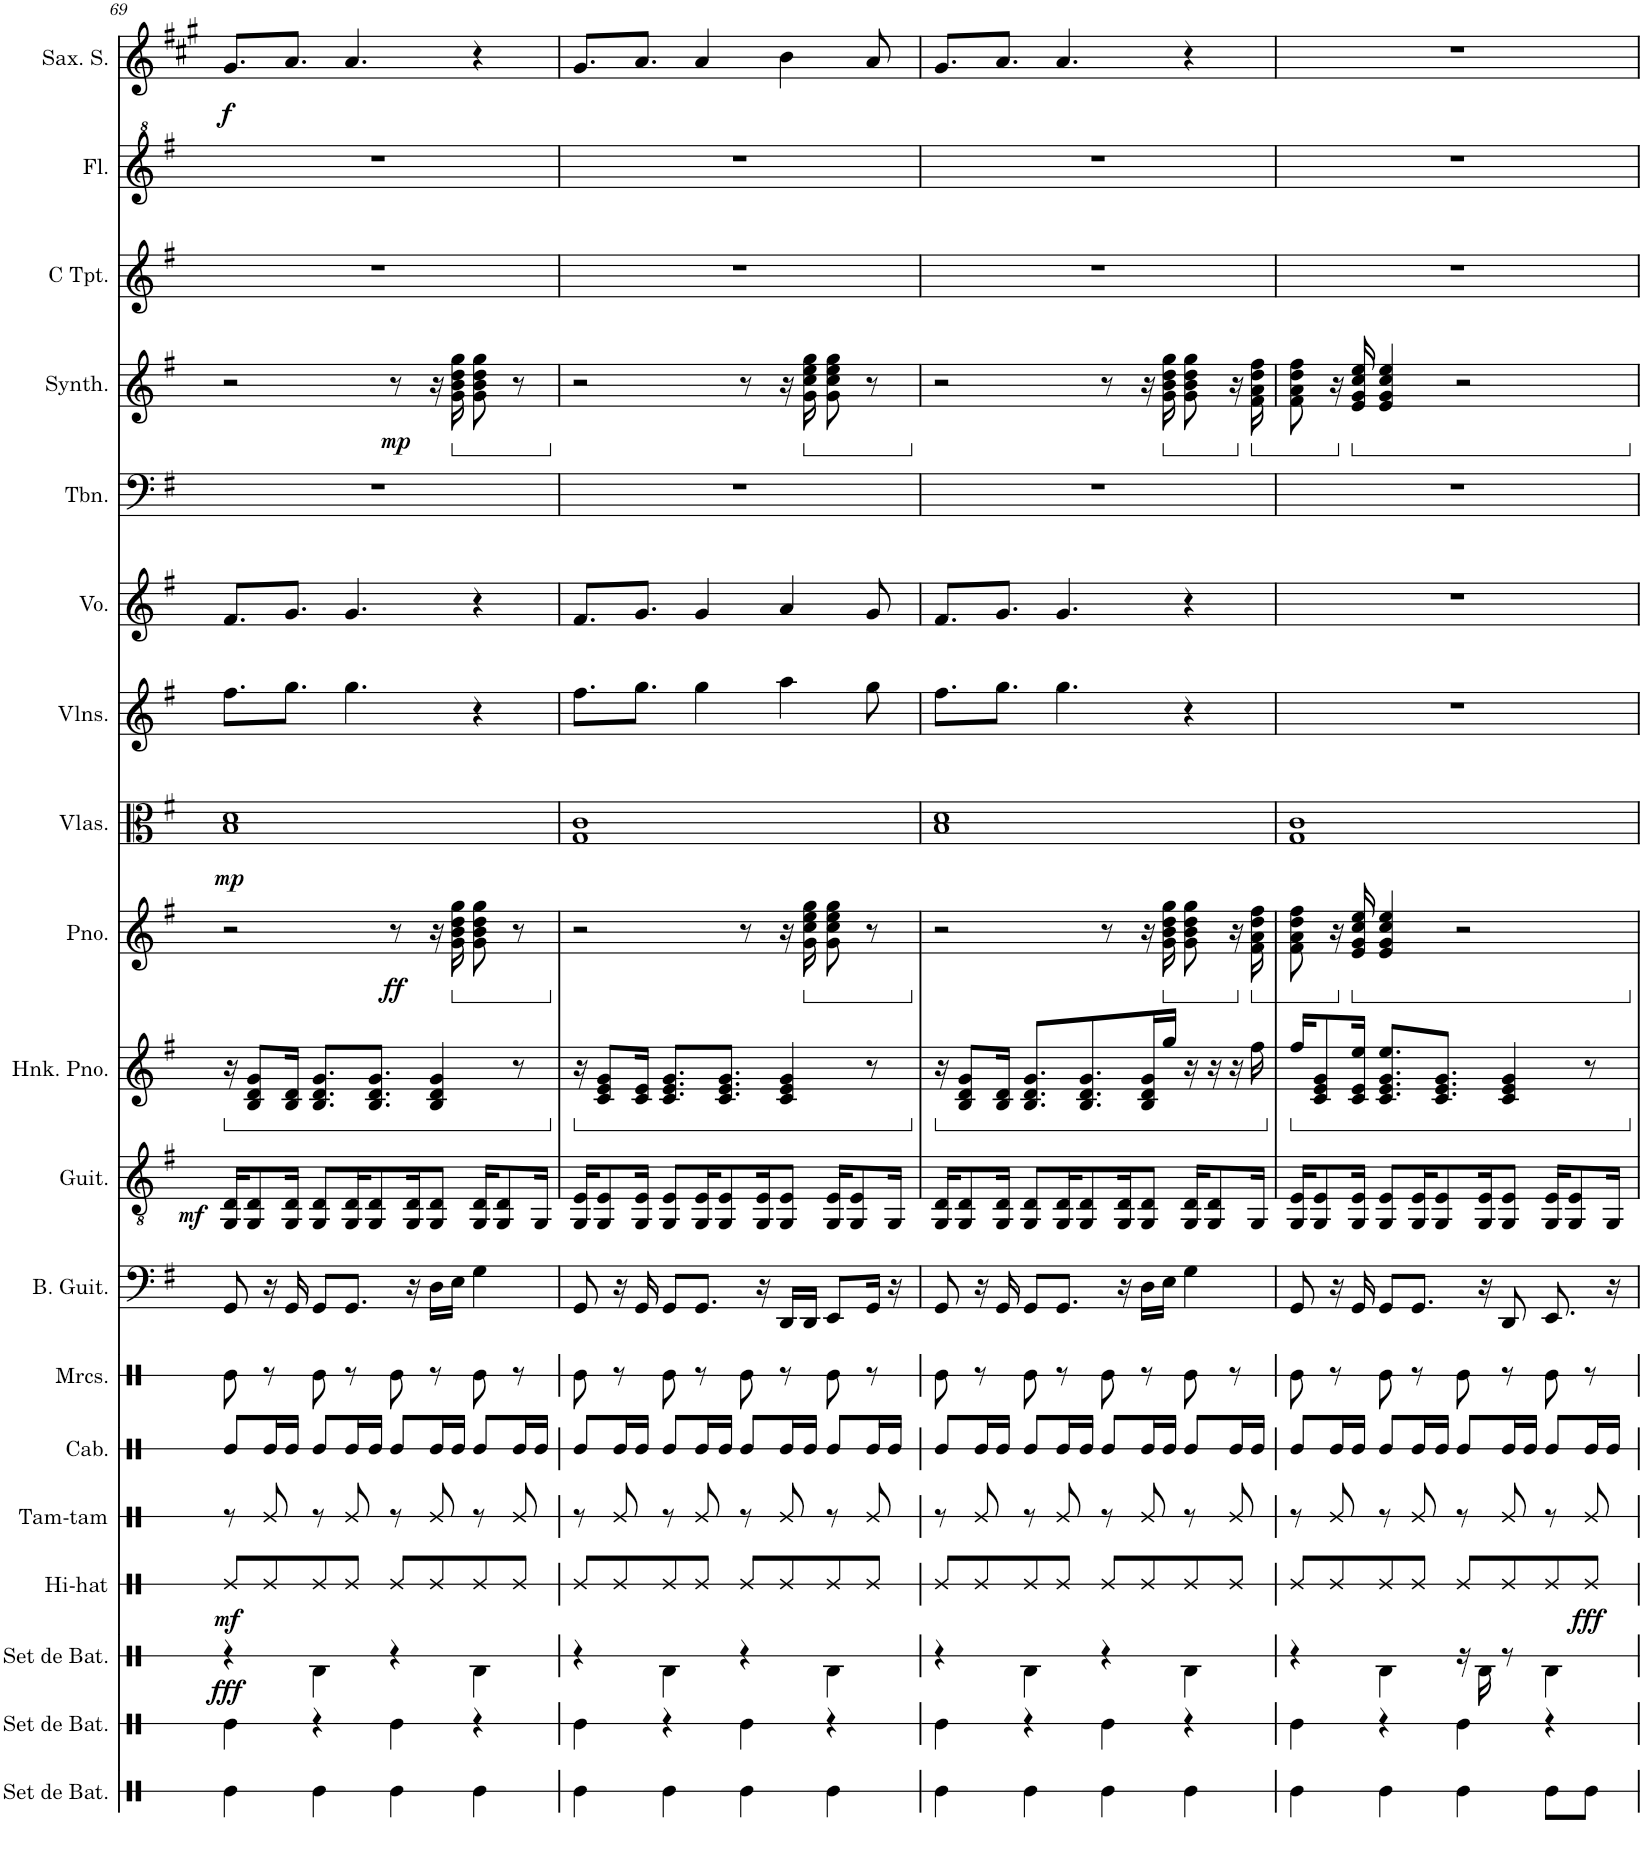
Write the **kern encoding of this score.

**kern	**kern	**kern	**dynam	**kern	**dynam	**kern	**kern	**kern	**kern	**kern	**dynam	**kern	**kern	**dynam	**kern	**dynam	**kern	**kern	**kern	**kern	**dynam	**kern	**kern	**kern	**dynam
*part19	*part18	*part17	*part17	*part16	*part16	*part15	*part14	*part13	*part12	*part11	*part11	*part10	*part9	*part9	*part8	*part8	*part7	*part6	*part5	*part4	*part4	*part3	*part2	*part1	*part1
*staff19	*staff18	*staff17	*staff17	*staff16	*staff16	*staff15	*staff14	*staff13	*staff12	*staff11	*staff11	*staff10	*staff9	*staff9	*staff8	*staff8	*staff7	*staff6	*staff5	*staff4	*staff4	*staff3	*staff2	*staff1	*staff1
*I"Set de batterie	*I"Set de batterie	*I"Set de batterie	*	*I"Hi-hat	*	*I"Tam-tam	*I"Cabasa	*I"Maracas	*I"Bass Guitar	*I"Acoustic Guitar	*	*I"Honky Tonk Piano	*I"Piano	*	*I"Violas	*	*I"Violins	*I"Voice	*I"Trombone	*I"Brightness Synthesizer	*	*I"C Trumpet	*I"Flute	*I"Saxophone Soprano	*
*I'Set de Bat.	*I'Set de Bat.	*I'Set de Bat.	*	*I'Hi-hat	*	*I'Tam-tam	*I'Cab.	*I'Mrcs.	*I'B. Guit.	*I'Guit.	*	*I'Hnk. Pno.	*I'Pno.	*	*I'Vlas.	*	*I'Vlns.	*I'Vo.	*I'Tbn.	*I'Synth.	*	*I'C Tpt.	*I'Fl.	*I'Sax. S.	*
!!LO:PB:g=z
*clefX	*clefX	*clefX	*	*clefX	*	*clefX	*clefX	*clefX	*clefF4	*clefGv2	*	*clefG2	*clefG2	*	*clefC3	*	*clefG2	*clefG2	*clefF4	*clefG2	*	*clefG2	*clefG^2	*clefG2	*
*	*	*	*	*	*	*	*	*	*Trd7c12	*	*	*	*	*	*	*	*	*	*	*	*	*	*	*Trd1c2	*
*k[]	*k[]	*k[]	*	*k[]	*	*k[]	*k[]	*k[]	*k[f#]	*k[f#]	*	*k[f#]	*k[f#]	*	*k[f#]	*	*k[f#]	*k[f#]	*k[f#]	*k[f#]	*	*k[f#]	*k[f#]	*k[f#c#g#]	*
*M4/4	*M4/4	*M4/4	*	*M4/4	*	*M4/4	*M4/4	*M4/4	*M4/4	*M4/4	*	*M4/4	*M4/4	*	*M4/4	*	*M4/4	*M4/4	*M4/4	*M4/4	*	*M4/4	*M4/4	*M4/4	*
*	*	*	*	*	*	*	*	*	*	*	*	*ped	*	*	*	*	*	*	*	*	*	*	*	*	*
=69	=69	=69	=69	=69	=69	=69	=69	=69	=69	=69	=69	=69	=69	=69	=69	=69	=69	=69	=69	=69	=69	=69	=69	=69	=69
!	!	!	!LO:DY:b	!	!LO:DY:b	!	!	!	!	!	!LO:DY:b	!	!	!	!	!LO:DY:b	!	!	!	!	!	!	!	!	!LO:DY:b
4Re\	4Re\	4r	fff	8Re/L	mf	8r	8Re/L	8Re\	8GG/	16GG/ 16D/KL	mf	16r	2r	.	1B 1d	mp	8.ff#\L	8.f#/L	1r	2r	.	1r	1r	8.g#/L	f
.	.	.	.	.	.	.	.	.	.	8GG/ 8D/	.	8B/ 8d/ 8g/L	.	.	.	.	.	.	.	.	.	.	.	.	.
.	.	.	.	8Re/	.	8Re/	16Re/L	8r	16r	.	.	.	.	.	.	.	.	.	.	.	.	.	.	.	.
.	.	.	.	.	.	.	16Re/JJ	.	16GG/	16GG/ 16D/Jk	.	16B/ 16d/Jk	.	.	.	.	8.gg\J	8.g/J	.	.	.	.	.	8.a/J	.
4Re\	4r	4RB\	.	8Re/	.	8r	8Re/L	8Re\	8GG/L	8GG/ 8D/L	.	8.B/ 8.d/ 8.g/L	.	.	.	.	.	.	.	.	.	.	.	.	.
.	.	.	.	8Re/J	.	8Re/	16Re/L	8r	8.GG/J	16GG/ 16D/K	.	.	.	.	.	.	4.gg\	4.g/	.	.	.	.	.	4.a/	.
.	.	.	.	.	.	.	16Re/JJ	.	.	8GG/ 8D/	.	8.B/ 8.d/ 8.g/J	.	.	.	.	.	.	.	.	.	.	.	.	.
!	!	!	!	!	!	!	!	!	!	!	!	!	!	!LO:DY:b	!	!	!	!	!	!	!LO:DY:b	!	!	!	!
4Re\	4Re\	4r	.	8Re/L	.	8r	8Re/L	8Re\	.	.	.	.	8r	ff	.	.	.	.	.	8r	mp	.	.	.	.
.	.	.	.	.	.	.	.	.	16r	16GG/ 16D/K	.	.	.	.	.	.	.	.	.	.	.	.	.	.	.
.	.	.	.	8Re/	.	8Re/	16Re/L	8r	16D\LL	8GG/ 8D/J	.	4B/ 4d/ 4g/	16r	.	.	.	.	.	.	16r	.	.	.	.	.
*	*	*	*	*	*	*	*	*	*	*	*	*	*ped	*	*	*	*	*	*	*	*	*	*	*	*
*	*	*	*	*	*	*	*	*	*	*	*	*	*	*	*	*	*	*	*	*ped	*	*	*	*	*
.	.	.	.	.	.	.	16Re/JJ	.	16E\JJ	.	.	.	16g\ 16b\ 16dd\ 16gg\	.	.	.	.	.	.	16g\ 16b\ 16dd\ 16gg\	.	.	.	.	.
4Re\	4r	4RB\	.	8Re/	.	8r	8Re/L	8Re\	4G\	16GG/ 16D/KL	.	.	8g\ 8b\ 8dd\ 8gg\	.	.	.	4r	4r	.	8g\ 8b\ 8dd\ 8gg\	.	.	.	4r	.
.	.	.	.	.	.	.	.	.	.	8GG/ 8D/	.	.	.	.	.	.	.	.	.	.	.	.	.	.	.
.	.	.	.	8Re/J	.	8Re/	16Re/L	8r	.	.	.	8r	8r	.	.	.	.	.	.	8r	.	.	.	.	.
.	.	.	.	.	.	.	16Re/JJ	.	.	16GG/Jk	.	.	.	.	.	.	.	.	.	.	.	.	.	.	.
=70	=70	=70	=70	=70	=70	=70	=70	=70	=70	=70	=70	=70	=70	=70	=70	=70	=70	=70	=70	=70	=70	=70	=70	=70	=70
*	*	*	*	*	*	*	*	*	*	*	*	*Xped	*	*	*	*	*	*	*	*	*	*	*	*	*
*	*	*	*	*	*	*	*	*	*	*	*	*ped	*	*	*	*	*	*	*	*	*	*	*	*	*
*	*	*	*	*	*	*	*	*	*	*	*	*	*Xped	*	*	*	*	*	*	*	*	*	*	*	*
*	*	*	*	*	*	*	*	*	*	*	*	*	*	*	*	*	*	*	*	*Xped	*	*	*	*	*
4Re\	4Re\	4r	.	8Re/L	.	8r	8Re/L	8Re\	8GG/	16GG/ 16E/KL	.	16r	2r	.	1G 1c	.	8.ff#\L	8.f#/L	1r	2r	.	1r	1r	8.g#/L	.
.	.	.	.	.	.	.	.	.	.	8GG/ 8E/	.	8c/ 8e/ 8g/L	.	.	.	.	.	.	.	.	.	.	.	.	.
.	.	.	.	8Re/	.	8Re/	16Re/L	8r	16r	.	.	.	.	.	.	.	.	.	.	.	.	.	.	.	.
.	.	.	.	.	.	.	16Re/JJ	.	16GG/	16GG/ 16E/Jk	.	16c/ 16e/Jk	.	.	.	.	8.gg\J	8.g/J	.	.	.	.	.	8.a/J	.
4Re\	4r	4RB\	.	8Re/	.	8r	8Re/L	8Re\	8GG/L	8GG/ 8E/L	.	8.c/ 8.e/ 8.g/L	.	.	.	.	.	.	.	.	.	.	.	.	.
.	.	.	.	8Re/J	.	8Re/	16Re/L	8r	8.GG/J	16GG/ 16E/K	.	.	.	.	.	.	4gg\	4g/	.	.	.	.	.	4a/	.
.	.	.	.	.	.	.	16Re/JJ	.	.	8GG/ 8E/	.	8.c/ 8.e/ 8.g/J	.	.	.	.	.	.	.	.	.	.	.	.	.
4Re\	4Re\	4r	.	8Re/L	.	8r	8Re/L	8Re\	.	.	.	.	8r	.	.	.	.	.	.	8r	.	.	.	.	.
.	.	.	.	.	.	.	.	.	16r	16GG/ 16E/K	.	.	.	.	.	.	.	.	.	.	.	.	.	.	.
.	.	.	.	8Re/	.	8Re/	16Re/L	8r	16DD/LL	8GG/ 8E/J	.	4c/ 4e/ 4g/	16r	.	.	.	4aa\	4a/	.	16r	.	.	.	4b\	.
*	*	*	*	*	*	*	*	*	*	*	*	*	*ped	*	*	*	*	*	*	*	*	*	*	*	*
*	*	*	*	*	*	*	*	*	*	*	*	*	*	*	*	*	*	*	*	*ped	*	*	*	*	*
.	.	.	.	.	.	.	16Re/JJ	.	16DD/JJ	.	.	.	16g\ 16cc\ 16ee\ 16gg\	.	.	.	.	.	.	16g\ 16cc\ 16ee\ 16gg\	.	.	.	.	.
4Re\	4r	4RB\	.	8Re/	.	8r	8Re/L	8Re\	8EE/L	16GG/ 16E/KL	.	.	8g\ 8cc\ 8ee\ 8gg\	.	.	.	.	.	.	8g\ 8cc\ 8ee\ 8gg\	.	.	.	.	.
.	.	.	.	.	.	.	.	.	.	8GG/ 8E/	.	.	.	.	.	.	.	.	.	.	.	.	.	.	.
.	.	.	.	8Re/J	.	8Re/	16Re/L	8r	16GG/Jk	.	.	8r	8r	.	.	.	8gg\	8g/	.	8r	.	.	.	8a/	.
.	.	.	.	.	.	.	16Re/JJ	.	16r	16GG/Jk	.	.	.	.	.	.	.	.	.	.	.	.	.	.	.
=71	=71	=71	=71	=71	=71	=71	=71	=71	=71	=71	=71	=71	=71	=71	=71	=71	=71	=71	=71	=71	=71	=71	=71	=71	=71
*	*	*	*	*	*	*	*	*	*	*	*	*Xped	*	*	*	*	*	*	*	*	*	*	*	*	*
*	*	*	*	*	*	*	*	*	*	*	*	*ped	*	*	*	*	*	*	*	*	*	*	*	*	*
*	*	*	*	*	*	*	*	*	*	*	*	*	*Xped	*	*	*	*	*	*	*	*	*	*	*	*
*	*	*	*	*	*	*	*	*	*	*	*	*	*	*	*	*	*	*	*	*Xped	*	*	*	*	*
4Re\	4Re\	4r	.	8Re/L	.	8r	8Re/L	8Re\	8GG/	16GG/ 16D/KL	.	16r	2r	.	1B 1d	.	8.ff#\L	8.f#/L	1r	2r	.	1r	1r	8.g#/L	.
.	.	.	.	.	.	.	.	.	.	8GG/ 8D/	.	8B/ 8d/ 8g/L	.	.	.	.	.	.	.	.	.	.	.	.	.
.	.	.	.	8Re/	.	8Re/	16Re/L	8r	16r	.	.	.	.	.	.	.	.	.	.	.	.	.	.	.	.
.	.	.	.	.	.	.	16Re/JJ	.	16GG/	16GG/ 16D/Jk	.	16B/ 16d/Jk	.	.	.	.	8.gg\J	8.g/J	.	.	.	.	.	8.a/J	.
4Re\	4r	4RB\	.	8Re/	.	8r	8Re/L	8Re\	8GG/L	8GG/ 8D/L	.	8.B/ 8.d/ 8.g/L	.	.	.	.	.	.	.	.	.	.	.	.	.
.	.	.	.	8Re/J	.	8Re/	16Re/L	8r	8.GG/J	16GG/ 16D/K	.	.	.	.	.	.	4.gg\	4.g/	.	.	.	.	.	4.a/	.
.	.	.	.	.	.	.	16Re/JJ	.	.	8GG/ 8D/	.	8.B/ 8.d/ 8.g/	.	.	.	.	.	.	.	.	.	.	.	.	.
4Re\	4Re\	4r	.	8Re/L	.	8r	8Re/L	8Re\	.	.	.	.	8r	.	.	.	.	.	.	8r	.	.	.	.	.
.	.	.	.	.	.	.	.	.	16r	16GG/ 16D/K	.	.	.	.	.	.	.	.	.	.	.	.	.	.	.
.	.	.	.	8Re/	.	8Re/	16Re/L	8r	16D\LL	8GG/ 8D/J	.	16B/ 16d/ 16g/L	16r	.	.	.	.	.	.	16r	.	.	.	.	.
*	*	*	*	*	*	*	*	*	*	*	*	*	*ped	*	*	*	*	*	*	*	*	*	*	*	*
*	*	*	*	*	*	*	*	*	*	*	*	*	*	*	*	*	*	*	*	*ped	*	*	*	*	*
.	.	.	.	.	.	.	16Re/JJ	.	16E\JJ	.	.	16gg/JJ	16g\ 16b\ 16dd\ 16gg\	.	.	.	.	.	.	16g\ 16b\ 16dd\ 16gg\	.	.	.	.	.
4Re\	4r	4RB\	.	8Re/	.	8r	8Re/L	8Re\	4G\	16GG/ 16D/KL	.	16r	8g\ 8b\ 8dd\ 8gg\	.	.	.	4r	4r	.	8g\ 8b\ 8dd\ 8gg\	.	.	.	4r	.
.	.	.	.	.	.	.	.	.	.	8GG/ 8D/	.	16r	.	.	.	.	.	.	.	.	.	.	.	.	.
.	.	.	.	8Re/J	.	8Re/	16Re/L	8r	.	.	.	16r	16r	.	.	.	.	.	.	16r	.	.	.	.	.
*	*	*	*	*	*	*	*	*	*	*	*	*	*Xped	*	*	*	*	*	*	*	*	*	*	*	*
*	*	*	*	*	*	*	*	*	*	*	*	*	*ped	*	*	*	*	*	*	*	*	*	*	*	*
*	*	*	*	*	*	*	*	*	*	*	*	*	*	*	*	*	*	*	*	*Xped	*	*	*	*	*
*	*	*	*	*	*	*	*	*	*	*	*	*	*	*	*	*	*	*	*	*ped	*	*	*	*	*
.	.	.	.	.	.	.	16Re/JJ	.	.	16GG/Jk	.	16ff#\	16f#\ 16a\ 16dd\ 16ff#\	.	.	.	.	.	.	16f#\ 16a\ 16dd\ 16ff#\	.	.	.	.	.
=72	=72	=72	=72	=72	=72	=72	=72	=72	=72	=72	=72	=72	=72	=72	=72	=72	=72	=72	=72	=72	=72	=72	=72	=72	=72
*	*	*	*	*	*	*	*	*	*	*	*	*Xped	*	*	*	*	*	*	*	*	*	*	*	*	*
*	*	*	*	*	*	*	*	*	*	*	*	*ped	*	*	*	*	*	*	*	*	*	*	*	*	*
4Re\	4Re\	4r	.	8Re/L	.	8r	8Re/L	8Re\	8GG/	16GG/ 16E/KL	.	16ff#/KL	8f#\ 8a\ 8dd\ 8ff#\	.	1G 1c	.	1r	1r	1r	8f#\ 8a\ 8dd\ 8ff#\	.	1r	1r	1r	.
.	.	.	.	.	.	.	.	.	.	8GG/ 8E/	.	8c/ 8e/ 8g/	.	.	.	.	.	.	.	.	.	.	.	.	.
.	.	.	.	8Re/	.	8Re/	16Re/L	8r	16r	.	.	.	16r	.	.	.	.	.	.	16r	.	.	.	.	.
*	*	*	*	*	*	*	*	*	*	*	*	*	*Xped	*	*	*	*	*	*	*	*	*	*	*	*
*	*	*	*	*	*	*	*	*	*	*	*	*	*ped	*	*	*	*	*	*	*	*	*	*	*	*
*	*	*	*	*	*	*	*	*	*	*	*	*	*	*	*	*	*	*	*	*Xped	*	*	*	*	*
*	*	*	*	*	*	*	*	*	*	*	*	*	*	*	*	*	*	*	*	*ped	*	*	*	*	*
.	.	.	.	.	.	.	16Re/JJ	.	16GG/	16GG/ 16E/Jk	.	16c/ 16e/ 16ee/Jk	16e/ 16g/ 16cc/ 16ee/	.	.	.	.	.	.	16e/ 16g/ 16cc/ 16ee/	.	.	.	.	.
4Re\	4r	4RB\	.	8Re/	.	8r	8Re/L	8Re\	8GG/L	8GG/ 8E/L	.	8.c/ 8.e/ 8.g/ 8.ee/L	4e/ 4g/ 4cc/ 4ee/	.	.	.	.	.	.	4e/ 4g/ 4cc/ 4ee/	.	.	.	.	.
.	.	.	.	8Re/J	.	8Re/	16Re/L	8r	8.GG/J	16GG/ 16E/K	.	.	.	.	.	.	.	.	.	.	.	.	.	.	.
.	.	.	.	.	.	.	16Re/JJ	.	.	8GG/ 8E/	.	8.c/ 8.e/ 8.g/J	.	.	.	.	.	.	.	.	.	.	.	.	.
4Re\	4Re\	16r	.	8Re/L	.	8r	8Re/L	8Re\	.	.	.	.	2r	.	.	.	.	.	.	2r	.	.	.	.	.
.	.	16RB\	.	.	.	.	.	.	16r	16GG/ 16E/K	.	.	.	.	.	.	.	.	.	.	.	.	.	.	.
.	.	8r	.	8Re/	.	8Re/	16Re/L	8r	8DD/	8GG/ 8E/J	.	4c/ 4e/ 4g/	.	.	.	.	.	.	.	.	.	.	.	.	.
.	.	.	.	.	.	.	16Re/JJ	.	.	.	.	.	.	.	.	.	.	.	.	.	.	.	.	.	.
8Re\L	4r	4RB\	.	8Re/	.	8r	8Re/L	8Re\	8.EE/	16GG/ 16E/KL	.	.	.	.	.	.	.	.	.	.	.	.	.	.	.
.	.	.	.	.	.	.	.	.	.	8GG/ 8E/	.	.	.	.	.	.	.	.	.	.	.	.	.	.	.
!	!	!	!	!	!LO:DY:b	!	!	!	!	!	!	!	!	!	!	!	!	!	!	!	!	!	!	!	!
8Re\J	.	.	.	8Re/J	fff	8Re/	16Re/L	8r	.	.	.	8r	.	.	.	.	.	.	.	.	.	.	.	.	.
.	.	.	.	.	.	.	16Re/JJ	.	16r	16GG/Jk	.	.	.	.	.	.	.	.	.	.	.	.	.	.	.
*	*	*	*	*	*	*	*	*	*	*	*	*Xped	*	*	*	*	*	*	*	*	*	*	*	*	*
*	*	*	*	*	*	*	*	*	*	*	*	*	*Xped	*	*	*	*	*	*	*	*	*	*	*	*
*	*	*	*	*	*	*	*	*	*	*	*	*	*	*	*	*	*	*	*	*Xped	*	*	*	*	*
=	=	=	=	=	=	=	=	=	=	=	=	=	=	=	=	=	=	=	=	=	=	=	=	=	=
*-	*-	*-	*-	*-	*-	*-	*-	*-	*-	*-	*-	*-	*-	*-	*-	*-	*-	*-	*-	*-	*-	*-	*-	*-	*-
